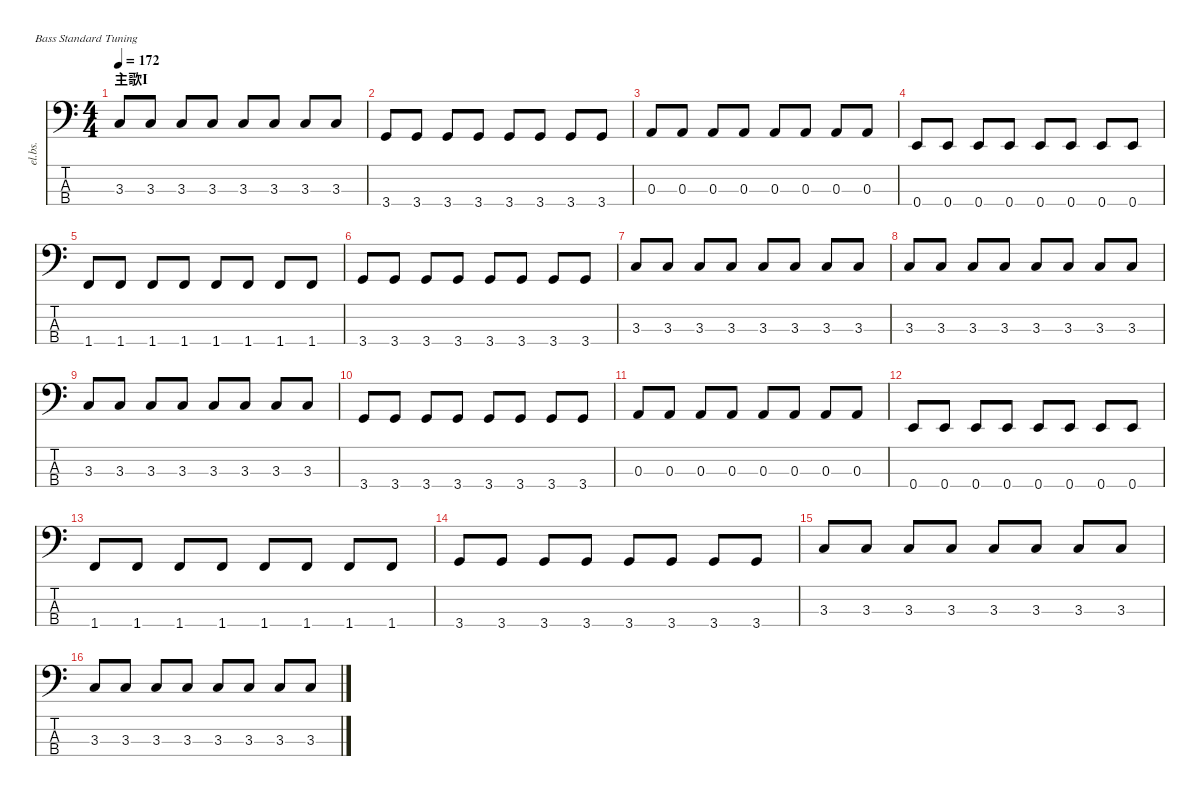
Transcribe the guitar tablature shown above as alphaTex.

\defaultSystemsLayout 4
\hideDynamics
\bracketExtendMode nobrackets
\track ("Bass" "el.bs.") {instrument electricbassfinger}
\staff {score tabs}
\tuning (G2 D2 A1 E1)
\ts (4 4)
\section ("" "主歌I")
\tempo 172
\clef f4
\ks c
3.3.8{dy mf beam Up} 3.3.8{beam Up} 3.3.8{beam Up} 3.3.8{beam Up} 3.3.8{beam Up} 3.3.8{beam Up} 3.3.8{beam Up} 3.3.8{beam Up} |
3.4.8{beam Up} 3.4.8{beam Up} 3.4.8{beam Up} 3.4.8{beam Up} 3.4.8{beam Up} 3.4.8{beam Up} 3.4.8{beam Up} 3.4.8{beam Up} |
0.3.8{beam Up} 0.3.8{beam Up} 0.3.8{beam Up} 0.3.8{beam Up} 0.3.8{beam Up} 0.3.8{beam Up} 0.3.8{beam Up} 0.3.8{beam Up} |
0.4.8{beam Up} 0.4.8{beam Up} 0.4.8{beam Up} 0.4.8{beam Up} 0.4.8{beam Up} 0.4.8{beam Up} 0.4.8{beam Up} 0.4.8{beam Up} |
1.4.8{beam Up} 1.4.8{beam Up} 1.4.8{beam Up} 1.4.8{beam Up} 1.4.8{beam Up} 1.4.8{beam Up} 1.4.8{beam Up} 1.4.8{beam Up} |
3.4.8{beam Up} 3.4.8{beam Up} 3.4.8{beam Up} 3.4.8{beam Up} 3.4.8{beam Up} 3.4.8{beam Up} 3.4.8{beam Up} 3.4.8{beam Up} |
3.3.8{beam Up} 3.3.8{beam Up} 3.3.8{beam Up} 3.3.8{beam Up} 3.3.8{beam Up} 3.3.8{beam Up} 3.3.8{beam Up} 3.3.8{beam Up} |
3.3.8{beam Up} 3.3.8{beam Up} 3.3.8{beam Up} 3.3.8{beam Up} 3.3.8{beam Up} 3.3.8{beam Up} 3.3.8{beam Up} 3.3.8{beam Up} |
3.3.8{beam Up} 3.3.8{beam Up} 3.3.8{beam Up} 3.3.8{beam Up} 3.3.8{beam Up} 3.3.8{beam Up} 3.3.8{beam Up} 3.3.8{beam Up} |
3.4.8{beam Up} 3.4.8{beam Up} 3.4.8{beam Up} 3.4.8{beam Up} 3.4.8{beam Up} 3.4.8{beam Up} 3.4.8{beam Up} 3.4.8{beam Up} |
0.3.8{beam Up} 0.3.8{beam Up} 0.3.8{beam Up} 0.3.8{beam Up} 0.3.8{beam Up} 0.3.8{beam Up} 0.3.8{beam Up} 0.3.8{beam Up} |
0.4.8{beam Up} 0.4.8{beam Up} 0.4.8{beam Up} 0.4.8{beam Up} 0.4.8{beam Up} 0.4.8{beam Up} 0.4.8{beam Up} 0.4.8{beam Up} |
1.4.8{beam Up} 1.4.8{beam Up} 1.4.8{beam Up} 1.4.8{beam Up} 1.4.8{beam Up} 1.4.8{beam Up} 1.4.8{beam Up} 1.4.8{beam Up} |
3.4.8{beam Up} 3.4.8{beam Up} 3.4.8{beam Up} 3.4.8{beam Up} 3.4.8{beam Up} 3.4.8{beam Up} 3.4.8{beam Up} 3.4.8{beam Up} |
3.3.8{beam Up} 3.3.8{beam Up} 3.3.8{beam Up} 3.3.8{beam Up} 3.3.8{beam Up} 3.3.8{beam Up} 3.3.8{beam Up} 3.3.8{beam Up} |
3.3.8{beam Up} 3.3.8{beam Up} 3.3.8{beam Up} 3.3.8{beam Up} 3.3.8{beam Up} 3.3.8{beam Up} 3.3.8{beam Up} 3.3.8{beam Up}
